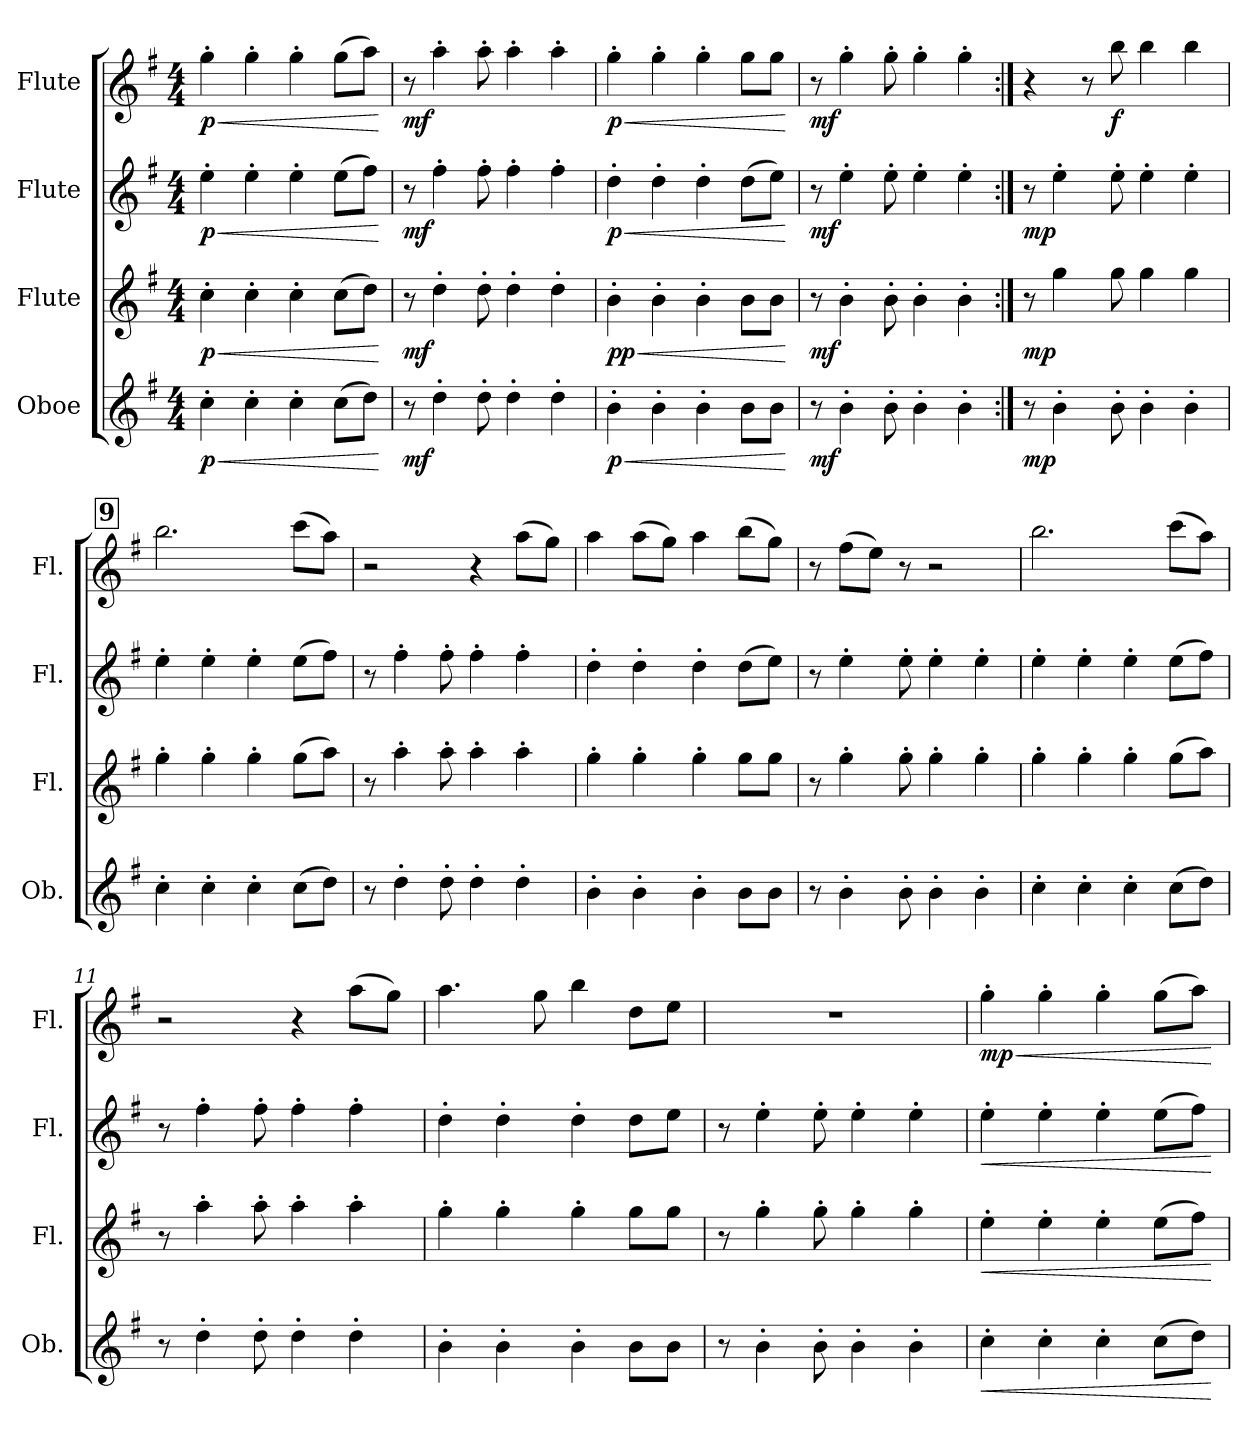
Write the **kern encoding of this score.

**kern	**dynam	**kern	**dynam	**kern	**dynam	**kern	**dynam
*part4	*part4	*part3	*part3	*part2	*part2	*part1	*part1
*staff4	*staff4	*staff3	*staff3	*staff2	*staff2	*staff1	*staff1
*I"Oboe	*	*I"Flute	*	*I"Flute	*	*I"Flute	*
*I'Ob.	*	*I'Fl.	*	*I'Fl.	*	*I'Fl.	*
*clefG2	*	*clefG2	*	*clefG2	*	*clefG2	*
*k[f#]	*	*k[f#]	*	*k[f#]	*	*k[f#]	*
*M4/4	*	*M4/4	*	*M4/4	*	*M4/4	*
*MM120	*	*MM120	*	*MM120	*	*MM120	*
=1	=1	=1	=1	=1	=1	=1	=1
!	!LO:HP:b	!	!LO:HP:b	!	!LO:HP:b	!	!LO:HP:b
!	!LO:DY:n=1:b	!	!LO:DY:n=1:b	!	!LO:DY:n=1:b	!	!LO:DY:n=1:b
4cc'\	< p	4cc'\	< p	4ee'\	< p	4gg'\	< p
4cc'\	.	4cc'\	.	4ee'\	.	4gg'\	.
4cc'\	.	4cc'\	.	4ee'\	.	4gg'\	.
(>8cc\L	.	(>8cc\L	.	(>8ee\L	.	(>8gg\L	.
8dd\J)	.	8dd\J)	.	8ff#\J)	.	8aa\J)	.
.	[	.	[	.	[	.	[
=2	=2	=2	=2	=2	=2	=2	=2
!	!LO:DY:b	!	!LO:DY:b	!	!LO:DY:b	!	!LO:DY:b
8r	mf	8r	mf	8r	mf	8r	mf
4dd'\	.	4dd'\	.	4ff#'\	.	4aa'\	.
8dd'\	.	8dd'\	.	8ff#'\	.	8aa'\	.
4dd'\	.	4dd'\	.	4ff#'\	.	4aa'\	.
4dd'\	.	4dd'\	.	4ff#'\	.	4aa'\	.
=3	=3	=3	=3	=3	=3	=3	=3
!	!LO:HP:b	!	!LO:HP:b	!	!LO:HP:b	!	!LO:HP:b
!	!LO:DY:n=1:b	!	!LO:DY:n=1:b	!	!	!	!
!	!	!	!LO:DY:n=2:b	!	!LO:DY:n=1:b	!	!LO:DY:n=1:b
4b'\	< p	4b'\	< p p	4dd'\	< p	4gg'\	< p
4b'\	.	4b'\	.	4dd'\	.	4gg'\	.
4b'\	.	4b'\	.	4dd'\	.	4gg'\	.
8b\L	.	8b\L	.	(>8dd\L	.	8gg\L	.
8b\J	.	8b\J	.	8ee\J)	.	8gg\J	.
.	[	.	[	.	[	.	[
=4	=4	=4	=4	=4	=4	=4	=4
!	!LO:DY:b	!	!LO:DY:b	!	!LO:DY:b	!	!LO:DY:b
8r	mf	8r	mf	8r	mf	8r	mf
4b'\	.	4b'\	.	4ee'\	.	4gg'\	.
8b'\	.	8b'\	.	8ee'\	.	8gg'\	.
4b'\	.	4b'\	.	4ee'\	.	4gg'\	.
4b'\	.	4b'\	.	4ee'\	.	4gg'\	.
=5:|!	=5:|!	=5:|!	=5:|!	=5:|!	=5:|!	=5:|!	=5:|!
!	!LO:DY:b	!	!LO:DY:b	!	!LO:DY:b	!	!
8r	mp	8r	mp	8r	mp	4r	.
4b'\	.	4gg\	.	4ee'\	.	.	.
.	.	.	.	.	.	8r	.
!	!	!	!	!	!	!	!LO:DY:b
8b'\	.	8gg\	.	8ee'\	.	8bb\	f
4b'\	.	4gg\	.	4ee'\	.	4bb\	.
4b'\	.	4gg\	.	4ee'\	.	4bb\	.
!!LO:REH:place=s1:a:B:fs=14:t=9
=6	=6	=6	=6	=6	=6	=6	=6
4cc'\	.	4gg'\	.	4ee'\	.	2.bb\	.
4cc'\	.	4gg'\	.	4ee'\	.	.	.
4cc'\	.	4gg'\	.	4ee'\	.	.	.
(>8cc\L	.	(>8gg\L	.	(>8ee\L	.	(>8ccc\L	.
8dd\J)	.	8aa\J)	.	8ff#\J)	.	8aa\J)	.
!!LO:LB:g=z
=7	=7	=7	=7	=7	=7	=7	=7
8r	.	8r	.	8r	.	2r	.
4dd'\	.	4aa'\	.	4ff#'\	.	.	.
8dd'\	.	8aa'\	.	8ff#'\	.	.	.
4dd'\	.	4aa'\	.	4ff#'\	.	4r	.
4dd'\	.	4aa'\	.	4ff#'\	.	(>8aa\L	.
.	.	.	.	.	.	8gg\J)	.
=8	=8	=8	=8	=8	=8	=8	=8
4b'\	.	4gg'\	.	4dd'\	.	4aa\	.
4b'\	.	4gg'\	.	4dd'\	.	(>8aa\L	.
.	.	.	.	.	.	8gg\J)	.
4b'\	.	4gg'\	.	4dd'\	.	4aa\	.
8b\L	.	8gg\L	.	(>8dd\L	.	(>8bb\L	.
8b\J	.	8gg\J	.	8ee\J)	.	8gg\J)	.
=9	=9	=9	=9	=9	=9	=9	=9
8r	.	8r	.	8r	.	8r	.
4b'\	.	4gg'\	.	4ee'\	.	(>8ff#\L	.
.	.	.	.	.	.	8ee\J)	.
8b'\	.	8gg'\	.	8ee'\	.	8r	.
4b'\	.	4gg'\	.	4ee'\	.	2r	.
4b'\	.	4gg'\	.	4ee'\	.	.	.
=10	=10	=10	=10	=10	=10	=10	=10
4cc'\	.	4gg'\	.	4ee'\	.	2.bb\	.
4cc'\	.	4gg'\	.	4ee'\	.	.	.
4cc'\	.	4gg'\	.	4ee'\	.	.	.
(>8cc\L	.	(>8gg\L	.	(>8ee\L	.	(>8ccc\L	.
8dd\J)	.	8aa\J)	.	8ff#\J)	.	8aa\J)	.
=11	=11	=11	=11	=11	=11	=11	=11
8r	.	8r	.	8r	.	2r	.
4dd'\	.	4aa'\	.	4ff#'\	.	.	.
8dd'\	.	8aa'\	.	8ff#'\	.	.	.
4dd'\	.	4aa'\	.	4ff#'\	.	4r	.
4dd'\	.	4aa'\	.	4ff#'\	.	(>8aa\L	.
.	.	.	.	.	.	8gg\J)	.
=12	=12	=12	=12	=12	=12	=12	=12
4b'\	.	4gg'\	.	4dd'\	.	4.aa\	.
4b'\	.	4gg'\	.	4dd'\	.	.	.
.	.	.	.	.	.	8gg\	.
4b'\	.	4gg'\	.	4dd'\	.	4bb\	.
8b\L	.	8gg\L	.	8dd\L	.	8dd\L	.
8b\J	.	8gg\J	.	8ee\J	.	8ee\J	.
!!LO:PB:g=z
=13	=13	=13	=13	=13	=13	=13	=13
8r	.	8r	.	8r	.	1r	.
4b'\	.	4gg'\	.	4ee'\	.	.	.
8b'\	.	8gg'\	.	8ee'\	.	.	.
4b'\	.	4gg'\	.	4ee'\	.	.	.
4b'\	.	4gg'\	.	4ee'\	.	.	.
=14	=14	=14	=14	=14	=14	=14	=14
!	!LO:HP:b	!	!LO:HP:b	!	!LO:HP:b	!	!LO:HP:b
!	!	!	!	!	!	!	!LO:DY:n=1:b
4cc'\	<	4ee'\	<	4ee'\	<	4gg'\	< mp
4cc'\	.	4ee'\	.	4ee'\	.	4gg'\	.
4cc'\	.	4ee'\	.	4ee'\	.	4gg'\	.
(>8cc\L	.	(>8ee\L	.	(>8ee\L	.	(>8gg\L	.
8dd\J)	.	8ff#\J)	.	8ff#\J)	.	8aa\J)	.
.	[	.	[	.	[	.	[
=	=	=	=	=	=	=	=
*-	*-	*-	*-	*-	*-	*-	*-
